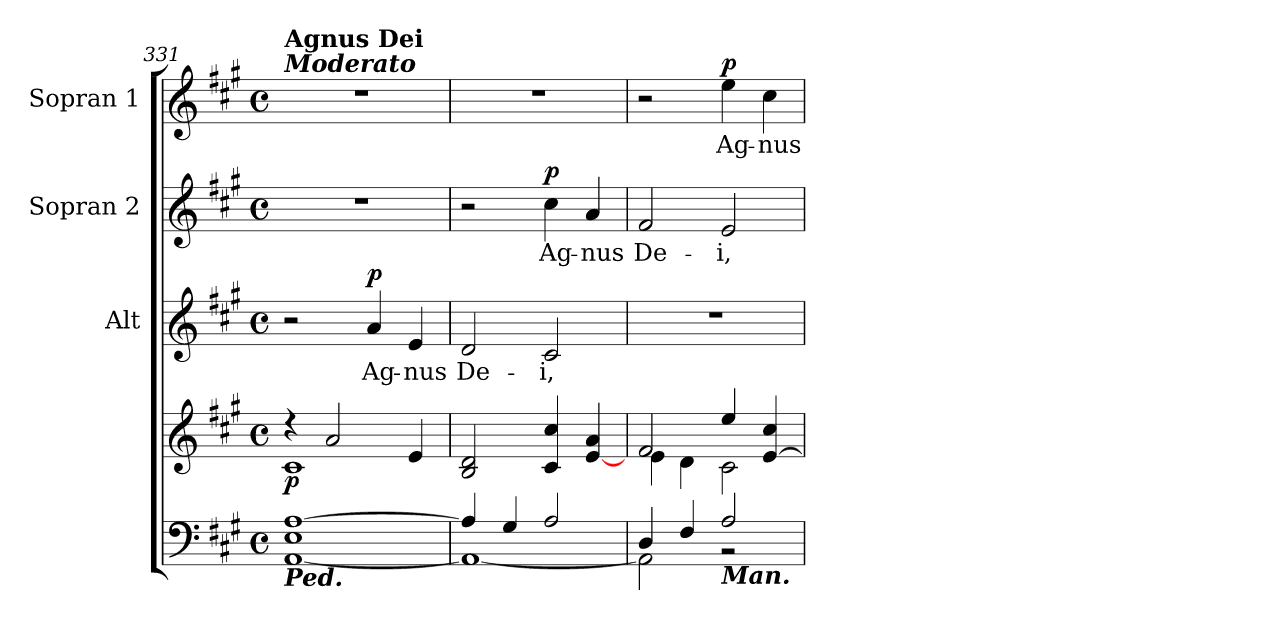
**kern	**kern	**dynam	**kern	**text	**dynam	**kern	**text	**dynam	**kern	**text	**dynam
*part4	*part4	*part4	*part3	*part3	*part3	*part2	*part2	*part2	*part1	*part1	*part1
*staff5	*staff4	*staff4/5	*staff3	*staff3	*staff3	*staff2	*staff2	*staff2	*staff1	*staff1	*staff1
*	*	*	*I"Alt	*	*	*I"Sopran 2	*	*	*I"Sopran 1	*	*
*	*	*	*I'A.	*	*	*I'S. 2	*	*	*I'S. 1	*	*
!!LO:PB:g=z
*clefF4	*clefG2	*	*clefG2	*	*	*clefG2	*	*	*clefG2	*	*
*k[f#c#g#]	*k[f#c#g#]	*	*k[f#c#g#]	*	*	*k[f#c#g#]	*	*	*k[f#c#g#]	*	*
*A:	*A:	*	*A:	*	*	*A:	*	*	*A:	*	*
*M4/4	*M4/4	*	*M4/4	*	*	*M4/4	*	*	*M4/4	*	*
*met(c)	*met(c)	*	*met(c)	*	*	*met(c)	*	*	*met(c)	*	*
=331	=331	=331	=331	=331	=331	=331	=331	=331	=331	=331	=331
*^	*^	*	*	*	*	*	*	*	*	*	*
!	!	!	!	!	!	!	!	!	!	!	!LO:TX:a:Bi:t=Moderato	!	!
!	!	!	!	!	!	!	!	!	!	!	!LO:TX:a:B:t=Agnus Dei	!	!
!LO:TX:b:Bi:t=Ped.	!	!	!	!	!	!	!	!	!	!	!	!	!
!	!	!	!	!LO:DY:b	!	!	!	!	!	!	!	!	!
[>1A	[<1AA 1E	4r	1c#	p	2r	.	.	1r	.	.	1r	.	.
.	.	2a/	.	.	.	.	.	.	.	.	.	.	.
!	!	!	!	!	!	!LO:LY:b	!LO:DY:a	!	!	!	!	!	!
.	.	.	.	.	4a/	Ag-	p	.	.	.	.	.	.
!	!	!	!	!	!	!LO:LY:b	!	!	!	!	!	!	!
.	.	4e/	.	.	4e/	-nus	.	.	.	.	.	.	.
*	*	*v	*v	*	*	*	*	*	*	*	*	*	*
=332	=332	=332	=332	=332	=332	=332	=332	=332	=332	=332	=332	=332
!	!	!	!	!	!LO:LY:b	!	!	!	!	!	!	!
4A/]	1AA_	2B/ 2d/	.	2d/	De-	.	2r	.	.	1r	.	.
4G#/	.	.	.	.	.	.	.	.	.	.	.	.
!	!	!	!	!	!LO:LY:b	!	!	!LO:LY:b	!LO:DY:a	!	!	!
2A/	.	4c#/ 4cc#/	.	2c#/	-i,	.	4cc#\	Ag-	p	.	.	.
!	!	!	!	!	!	!	!	!LO:LY:b	!	!	!	!
.	.	[4e/ 4a/	.	.	.	.	4a/	-nus	.	.	.	.
=333	=333	=333	=333	=333	=333	=333	=333	=333	=333	=333	=333	=333
*	*	*^	*	*	*	*	*	*	*	*	*	*
!	!	!	!	!	!	!	!	!	!LO:LY:b	!	!	!	!
4D/	2AA\]	2f#/	4e\	.	1r	.	.	2f#/	De-	.	2r	.	.
4F#/	.	.	4d\	.	.	.	.	.	.	.	.	.	.
!LO:TX:b:Bi:t=Man.	!	!	!	!	!	!	!	!	!	!	!	!	!
!	!	!	!	!	!	!	!	!	!LO:LY:b	!	!	!LO:LY:b	!LO:DY:a
2A/	2rBB	4ee/	2c#\	.	.	.	.	2e/	-i,	.	4ee\	Ag-	p
!	!	!	!	!	!	!	!	!	!	!	!	!LO:LY:b	!
.	.	[<4e/ 4cc#/	.	.	.	.	.	.	.	.	4cc#\	-nus	.
*v	*v	*	*	*	*	*	*	*	*	*	*	*	*
*	*v	*v	*	*	*	*	*	*	*	*	*	*
=	=	=	=	=	=	=	=	=	=	=	=
*-	*-	*-	*-	*-	*-	*-	*-	*-	*-	*-	*-
